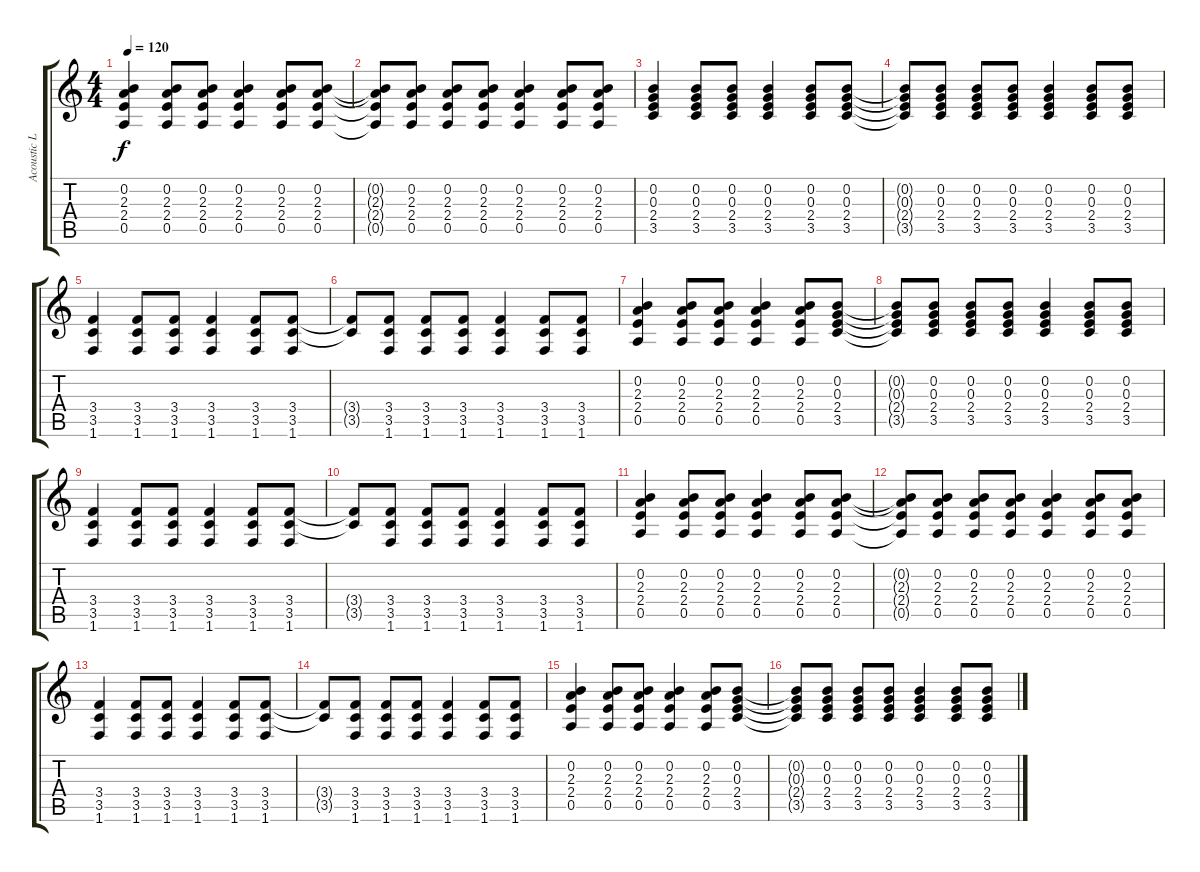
\track ("Acoustic Left" "Acoustic L") {instrument acousticguitarsteel}
\staff {score tabs}
\tuning (E4 B3 G3 D3 A2 E2) {hide}
\ts (4 4)
\tempo 120
\clef g2
\ks c
(0.2 2.3 2.4 0.5).4{dy f} (0.2 2.3 2.4 0.5).8 (0.2 2.3 2.4 0.5).8 (0.2 2.3 2.4 0.5).4 (0.2 2.3 2.4 0.5).8 (0.2 2.3 2.4 0.5).8 |
(0.2{t} 2.3{t} 2.4{t} 0.5{t}).8 (0.2 2.3 2.4 0.5).8 (0.2 2.3 2.4 0.5).8 (0.2 2.3 2.4 0.5).8 (0.2 2.3 2.4 0.5).4 (0.2 2.3 2.4 0.5).8 (0.2 2.3 2.4 0.5).8 |
(0.2 0.3 2.4 3.5).4 (0.2 0.3 2.4 3.5).8 (0.2 0.3 2.4 3.5).8 (0.2 0.3 2.4 3.5).4 (0.2 0.3 2.4 3.5).8 (0.2 0.3 2.4 3.5).8 |
(0.2{t} 0.3{t} 2.4{t} 3.5{t}).8 (0.2 0.3 2.4 3.5).8 (0.2 0.3 2.4 3.5).8 (0.2 0.3 2.4 3.5).8 (0.2 0.3 2.4 3.5).4 (0.2 0.3 2.4 3.5).8 (0.2 0.3 2.4 3.5).8 |
(3.4 3.5 1.6).4 (3.4 3.5 1.6).8 (3.4 3.5 1.6).8 (3.4 3.5 1.6).4 (3.4 3.5 1.6).8 (3.4 3.5 1.6).8 |
(3.4{t} 3.5{t}).8 (3.4 3.5 1.6).8 (3.4 3.5 1.6).8 (3.4 3.5 1.6).8 (3.4 3.5 1.6).4 (3.4 3.5 1.6).8 (3.4 3.5 1.6).8 |
(0.2 2.3 2.4 0.5).4 (0.2 2.3 2.4 0.5).8 (0.2 2.3 2.4 0.5).8 (0.2 2.3 2.4 0.5).4 (0.2 2.3 2.4 0.5).8 (0.2 0.3 2.4 3.5).8 |
(0.2{t} 0.3{t} 2.4{t} 3.5{t}).8 (0.2 0.3 2.4 3.5).8 (0.2 0.3 2.4 3.5).8 (0.2 0.3 2.4 3.5).8 (0.2 0.3 2.4 3.5).4 (0.2 0.3 2.4 3.5).8 (0.2 0.3 2.4 3.5).8 |
(3.4 3.5 1.6).4 (3.4 3.5 1.6).8 (3.4 3.5 1.6).8 (3.4 3.5 1.6).4 (3.4 3.5 1.6).8 (3.4 3.5 1.6).8 |
(3.4{t} 3.5{t}).8 (3.4 3.5 1.6).8 (3.4 3.5 1.6).8 (3.4 3.5 1.6).8 (3.4 3.5 1.6).4 (3.4 3.5 1.6).8 (3.4 3.5 1.6).8 |
(0.2 2.3 2.4 0.5).4 (0.2 2.3 2.4 0.5).8 (0.2 2.3 2.4 0.5).8 (0.2 2.3 2.4 0.5).4 (0.2 2.3 2.4 0.5).8 (0.2 2.3 2.4 0.5).8 |
(0.2{t} 2.3{t} 2.4{t} 0.5{t}).8 (0.2 2.3 2.4 0.5).8 (0.2 2.3 2.4 0.5).8 (0.2 2.3 2.4 0.5).8 (0.2 2.3 2.4 0.5).4 (0.2 2.3 2.4 0.5).8 (0.2 2.3 2.4 0.5).8 |
(3.4 3.5 1.6).4 (3.4 3.5 1.6).8 (3.4 3.5 1.6).8 (3.4 3.5 1.6).4 (3.4 3.5 1.6).8 (3.4 3.5 1.6).8 |
(3.4{t} 3.5{t}).8 (3.4 3.5 1.6).8 (3.4 3.5 1.6).8 (3.4 3.5 1.6).8 (3.4 3.5 1.6).4 (3.4 3.5 1.6).8 (3.4 3.5 1.6).8 |
(0.2 2.3 2.4 0.5).4 (0.2 2.3 2.4 0.5).8 (0.2 2.3 2.4 0.5).8 (0.2 2.3 2.4 0.5).4 (0.2 2.3 2.4 0.5).8 (0.2 0.3 2.4 3.5).8 |
(0.2{t} 0.3{t} 2.4{t} 3.5{t}).8 (0.2 0.3 2.4 3.5).8 (0.2 0.3 2.4 3.5).8 (0.2 0.3 2.4 3.5).8 (0.2 0.3 2.4 3.5).4 (0.2 0.3 2.4 3.5).8 (0.2 0.3 2.4 3.5).8
